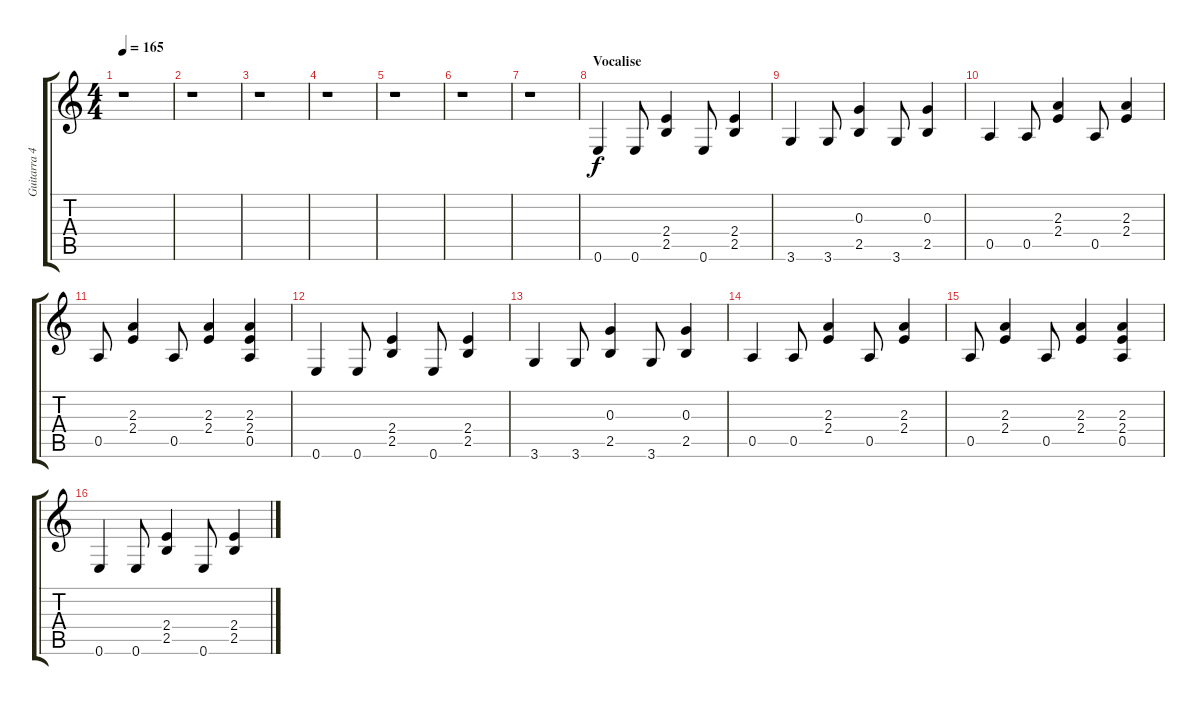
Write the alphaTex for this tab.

\track ("Guitarra 4" "Guitarra 4") {instrument electricguitarclean}
\staff {score tabs}
\tuning (E4 B3 G3 D3 A2 E2) {hide}
\ts (4 4)
\tempo 165
\clef g2
\ks c
r.1{dy f} |
r.1 |
r.1 |
r.1 |
r.1 |
r.1 |
r.1 |
\section ("" "Vocalise")
0.6.4 0.6.8 (2.4 2.5).4 0.6.8 (2.4 2.5).4 |
3.6.4 3.6.8 (0.3 2.5).4 3.6.8 (0.3 2.5).4 |
0.5.4 0.5.8 (2.3 2.4).4 0.5.8 (2.3 2.4).4 |
0.5.8 (2.3 2.4).4 0.5.8 (2.3 2.4).4 (2.3 2.4 0.5).4 |
0.6.4 0.6.8 (2.4 2.5).4 0.6.8 (2.4 2.5).4 |
3.6.4 3.6.8 (0.3 2.5).4 3.6.8 (0.3 2.5).4 |
0.5.4 0.5.8 (2.3 2.4).4 0.5.8 (2.3 2.4).4 |
0.5.8 (2.3 2.4).4 0.5.8 (2.3 2.4).4 (2.3 2.4 0.5).4 |
0.6.4 0.6.8 (2.4 2.5).4 0.6.8 (2.4 2.5).4
